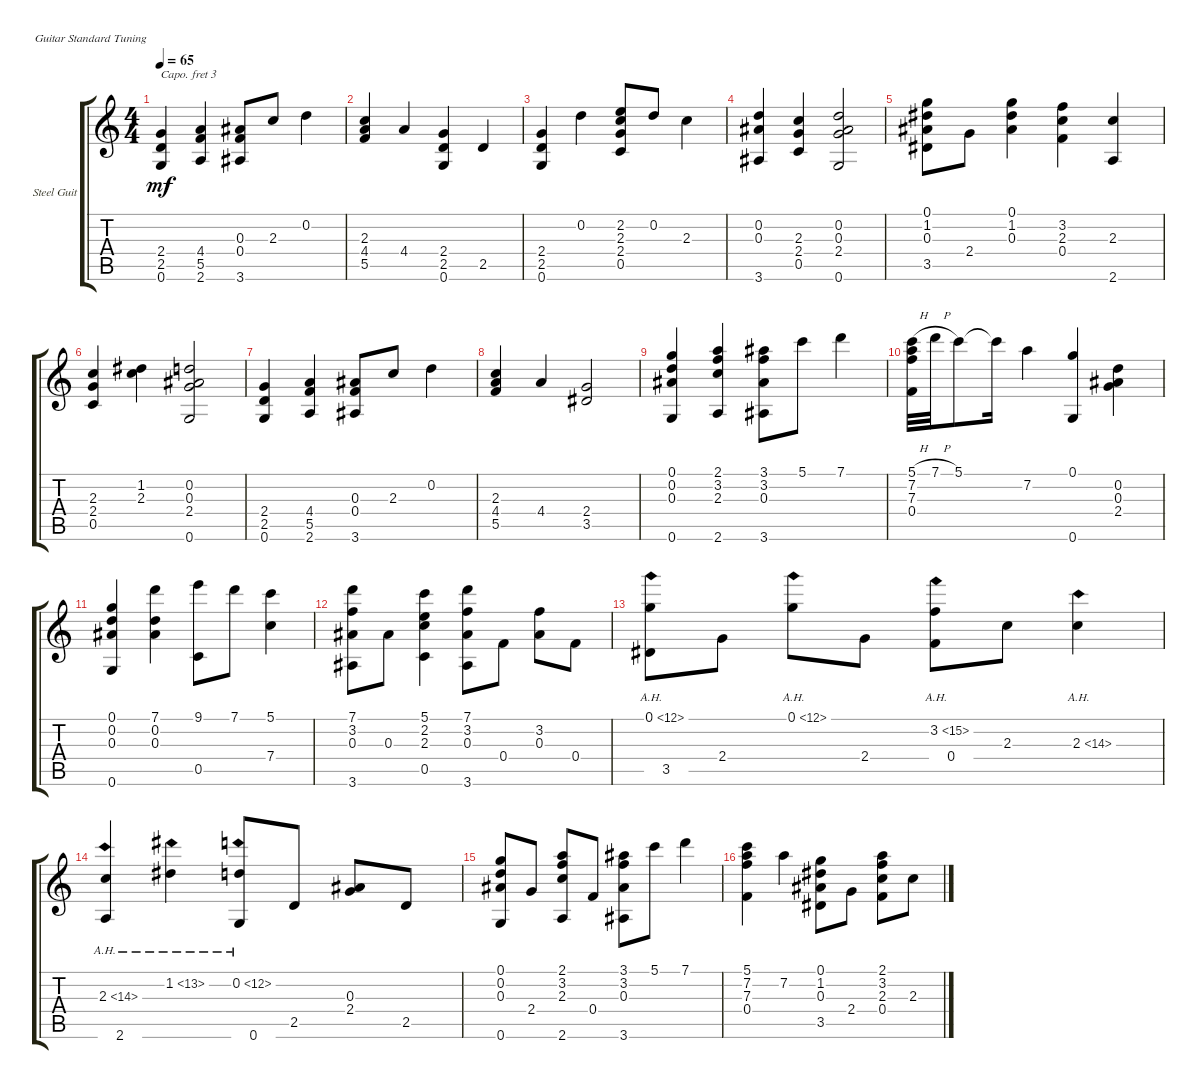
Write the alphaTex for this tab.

\defaultSystemsLayout 4
\bracketExtendMode groupsimilarinstruments
\firstSystemTrackNameOrientation horizontal
\otherSystemsTrackNameOrientation horizontal
\track ("Steel Guitar" "Steel Guit") {instrument acousticguitarsteel}
\staff {score tabs}
\capo 3
\tuning (E4 B3 G3 D3 A2 E2)
\ts (4 4)
\tempo 65
\clef g2
\scale
0.997445
\ks c
(0.6 2.5 2.4).4{dy mf instrument acousticguitarsteel} (2.6 5.5 4.4).4 (3.6 0.4 0.3).8 2.3.8 0.2.4 |
\scale
0.994973 (5.5 4.4 2.3).4 4.4.4 (2.5 2.4 0.6).4 2.5.4 |
\scale
1.00749 (0.6 2.5 2.4).4 0.2.4 (0.5 2.4 2.3 2.2).8 0.2.8 2.3.4 |
(3.6 0.3 0.2).4 (0.5 2.3 2.4).4 (0.6 2.4 0.3 0.2).2 |
(3.5 0.3 1.2 0.1).8 2.4.8 (0.1 1.2 0.3).4 (0.4 2.3 3.2).4 (2.3 2.6).4 |
(0.5 2.4 2.3).4 (2.3 1.2).4 (0.2 0.3 2.4 0.6).2 |
(0.6 2.5 2.4).4 (2.6 5.5 4.4).4 (3.6 0.4 0.3).8 2.3.8 0.2.4 |
(5.5 4.4 2.3).4 4.4.4 (3.5 2.4).2 |
(0.6 0.3 0.2 0.1).4 (2.6 2.3 3.2 2.1).4 (3.6 0.3 3.2 3.1).8 5.1.8 7.1.4 |
(5.1{h} 7.2 7.3 0.4).32 7.1{h}.32 5.1.8 5.1{t}.16 7.2.4 (0.6 0.1).4 (2.4 0.2 0.3).4 |
(0.6 0.3 0.2 0.1).4 (0.3 0.2 7.1).4 (9.1 0.5).8 7.1.8 (5.1 7.4).4 |
(3.6 0.3 3.2 7.1).8 0.3.8 (0.5 2.3 2.2 5.1).4 (3.6 0.3 3.2 7.1).8 0.4.8 (0.3 3.2).8 0.4.8 |
(0.1{ah 12} 3.5).8 2.4.8 0.1{ah 12}.8 2.4.8 (3.2{ah 12} 0.4).8 2.3.8 2.3{ah 12}.4 |
(2.3{ah 12} 2.6).4 1.2{ah 12}.4 (0.2{ah 12} 0.6).8 2.5.8 (0.3 2.4).8 2.5.8 |
(0.6 0.3 0.2 0.1).8 2.4.8 (2.6 2.3 3.2 2.1).8 0.4.8 (3.6 0.3 3.2 3.1).8 5.1.8 7.1.4 |
(5.1 7.2 7.3 0.4).4 7.2.4 (0.3 1.2 0.1 3.5).8 2.4.8 (0.4 2.3 3.2 2.1).8 2.3.8
